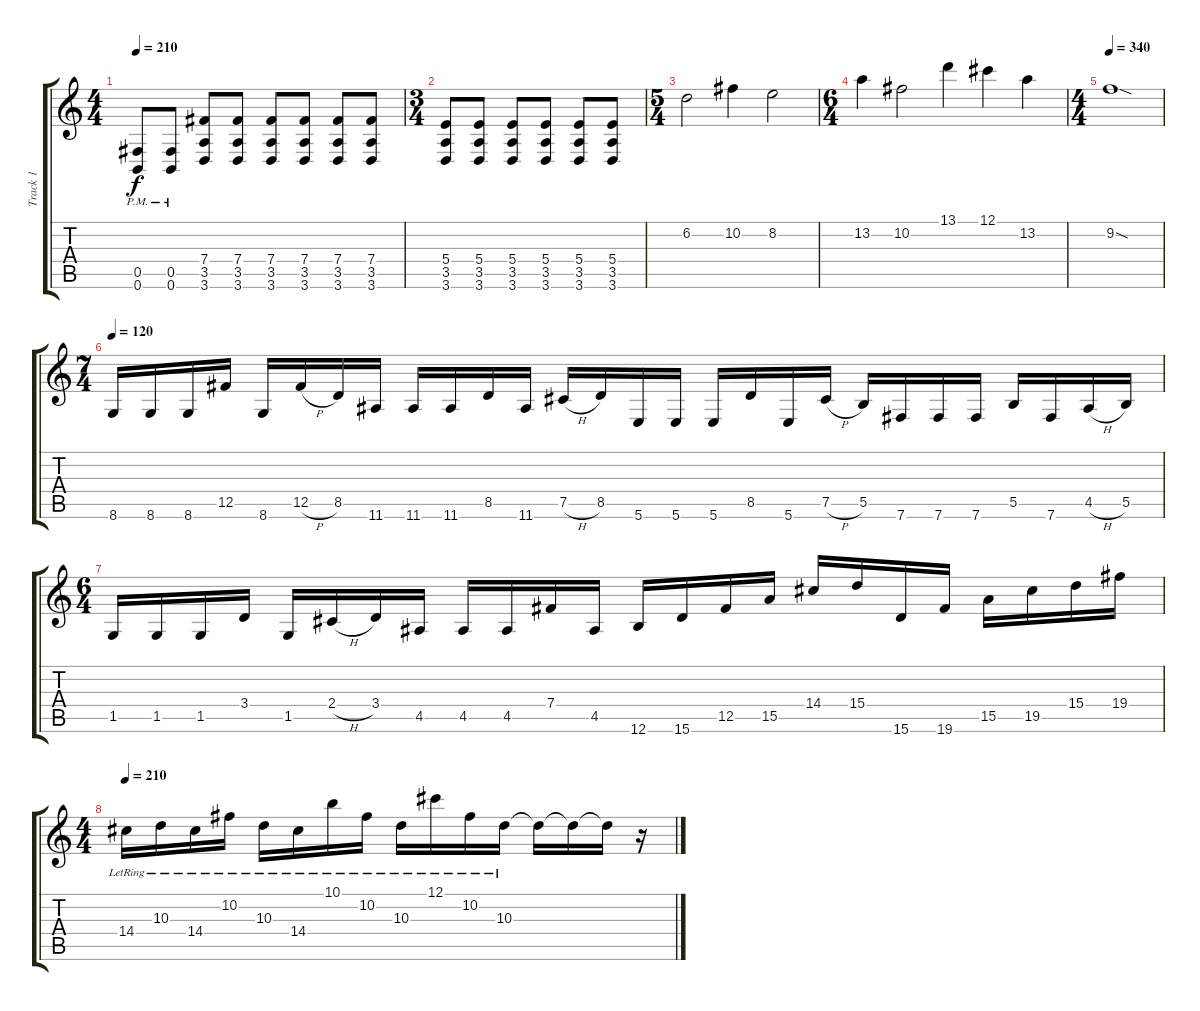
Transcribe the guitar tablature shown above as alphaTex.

\track ("Track 1" "Track 1") {instrument distortionguitar}
\staff {score tabs}
\tuning (Db4 Ab3 E3 B2 Gb2 B1) {hide}
\ts (4 4)
\tempo 210
\clef g2
\ks c
(0.5{pm} 0.6{pm}).8{dy f} (0.5{pm} 0.6{pm}).8 (7.4 3.5 3.6).8 (7.4 3.5 3.6).8 (7.4 3.5 3.6).8 (7.4 3.5 3.6).8 (7.4 3.5 3.6).8 (7.4 3.5 3.6).8 |
\ts (3 4)
(5.4 3.5 3.6).8 (5.4 3.5 3.6).8 (5.4 3.5 3.6).8 (5.4 3.5 3.6).8 (5.4 3.5 3.6).8 (5.4 3.5 3.6).8 |
\ts (5 4)
6.2.2 10.2.4 8.2.2 |
\ts (6 4)
13.2.4 10.2.2 13.1.4 12.1.4 13.2.4 |
\ts (4 4)
\tempo 340
9.2{sod}.1 |
\ts (7 4)
\tempo 120
8.6.16 8.6.16 8.6.16 12.5.16 8.6.16 12.5{h}.16 8.5.16 11.6.16 11.6.16 11.6.16 8.5.16 11.6.16 7.5{h}.16 8.5.16 5.6.16 5.6.16 5.6.16 8.5.16 5.6.16 7.5{h}.16 5.5.16 7.6.16 7.6.16 7.6.16 5.5.16 7.6.16 4.5{h}.16 5.5.16 |
\ts (6 4)
1.5.16 1.5.16 1.5.16 3.4.16 1.5.16 2.4{h}.16 3.4.16 4.5.16 4.5.16 4.5.16 7.4.16 4.5.16 12.6.16 15.6.16 12.5.16 15.5.16 14.4.16 15.4.16 15.6.16 19.6.16 15.5.16 19.5.16 15.4.16 19.4.16 |
\ts (4 4)
\tempo 210
14.4{lr}.16 10.3{lr}.16 14.4{lr}.16 10.2{lr}.16 10.3{lr}.16 14.4{lr}.16 10.1{lr}.16 10.2{lr}.16 10.3{lr}.16 12.1{lr}.16 10.2{lr}.16 10.3{lr}.16 10.3{t}.16 10.3{t}.16 10.3{t}.16 r.16
